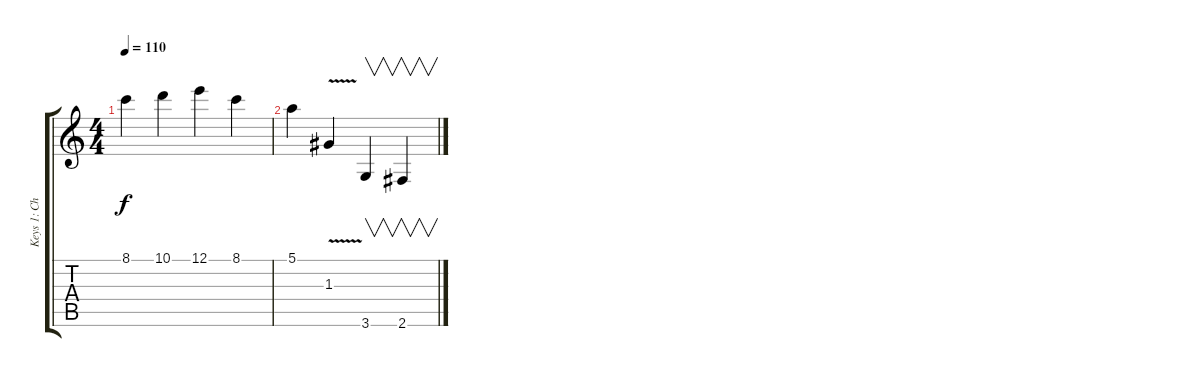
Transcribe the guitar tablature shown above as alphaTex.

\track ("Keys 1: Chimes" "Keys 1: Ch") {instrument acousticguitarsteel}
\staff {score tabs}
\tuning (E4 B3 G3 D3 A2 E2) {hide}
\ts (4 4)
\tempo 110
\clef g2
\ks c
8.1.4{dy f} 10.1.4 12.1.4 8.1.4 |
5.1.4{volume 0} 1.3{v}.4 3.6.4{v} 2.6.4{v}
